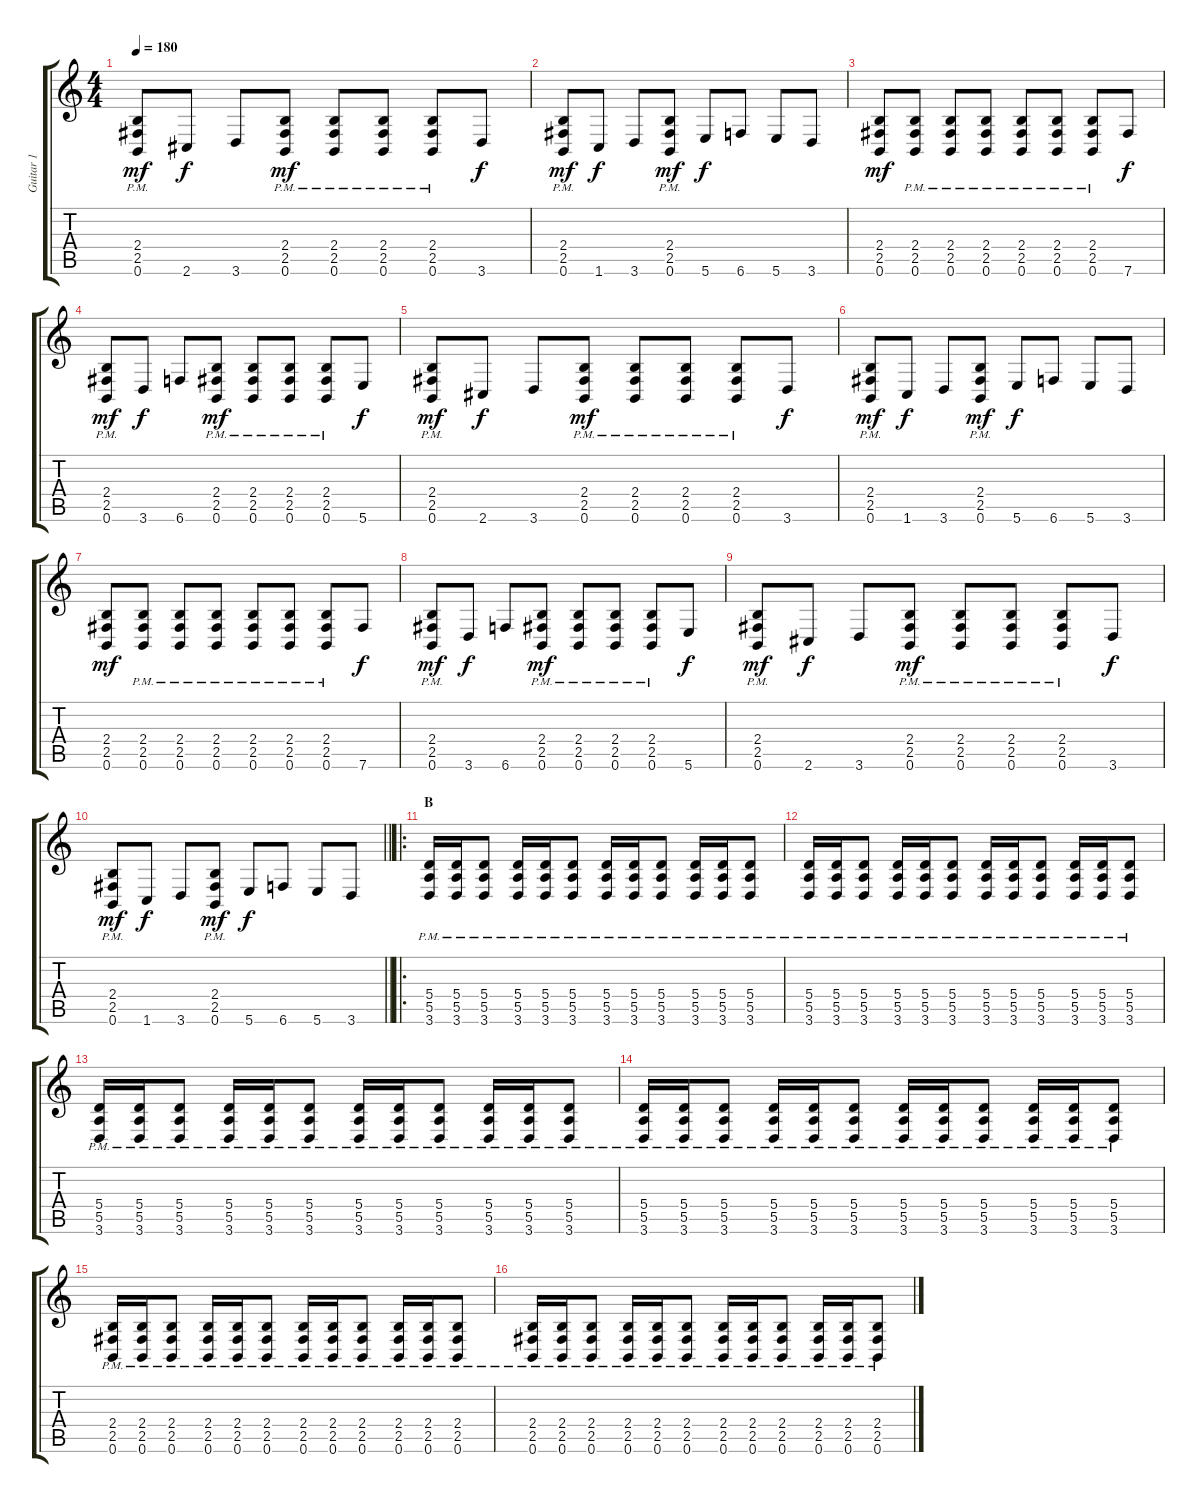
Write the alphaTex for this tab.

\track ("Guitar 1" "Guitar 1") {instrument distortionguitar}
\staff {score tabs}
\tuning (B3 Gb3 D3 A2 E2 B1) {hide}
\ts (4 4)
\tempo 180
\clef g2
\ks c
(2.4{pm} 2.5{pm} 0.6{pm}).8{dy mf} 2.6.8{dy f} 3.6.8 (2.4{pm} 2.5{pm} 0.6{pm}).8{dy mf} (2.4{pm} 2.5{pm} 0.6{pm}).8 (2.4{pm} 2.5{pm} 0.6{pm}).8 (2.4{pm} 2.5{pm} 0.6{pm}).8 3.6.8{dy f} |
(2.4{pm} 2.5{pm} 0.6{pm}).8{dy mf} 1.6.8{dy f} 3.6.8 (2.4{pm} 2.5{pm} 0.6{pm}).8{dy mf} 5.6.8{dy f} 6.6.8 5.6.8 3.6.8 |
(2.4 2.5 0.6).8{dy mf} (2.4{pm} 2.5{pm} 0.6{pm}).8 (2.4{pm} 2.5{pm} 0.6{pm}).8 (2.4{pm} 2.5{pm} 0.6{pm}).8 (2.4{pm} 2.5{pm} 0.6{pm}).8 (2.4{pm} 2.5{pm} 0.6{pm}).8 (2.4{pm} 2.5{pm} 0.6{pm}).8 7.6.8{dy f} |
(2.4{pm} 2.5{pm} 0.6{pm}).8{dy mf} 3.6.8{dy f} 6.6.8 (2.4{pm} 2.5{pm} 0.6{pm}).8{dy mf} (2.4{pm} 2.5{pm} 0.6{pm}).8 (2.4{pm} 2.5{pm} 0.6{pm}).8 (2.4{pm} 2.5{pm} 0.6{pm}).8 5.6.8{dy f} |
(2.4{pm} 2.5{pm} 0.6{pm}).8{dy mf} 2.6.8{dy f} 3.6.8 (2.4{pm} 2.5{pm} 0.6{pm}).8{dy mf} (2.4{pm} 2.5{pm} 0.6{pm}).8 (2.4{pm} 2.5{pm} 0.6{pm}).8 (2.4{pm} 2.5{pm} 0.6{pm}).8 3.6.8{dy f} |
(2.4{pm} 2.5{pm} 0.6{pm}).8{dy mf} 1.6.8{dy f} 3.6.8 (2.4{pm} 2.5{pm} 0.6{pm}).8{dy mf} 5.6.8{dy f} 6.6.8 5.6.8 3.6.8 |
(2.4 2.5 0.6).8{dy mf} (2.4{pm} 2.5{pm} 0.6{pm}).8 (2.4{pm} 2.5{pm} 0.6{pm}).8 (2.4{pm} 2.5{pm} 0.6{pm}).8 (2.4{pm} 2.5{pm} 0.6{pm}).8 (2.4{pm} 2.5{pm} 0.6{pm}).8 (2.4{pm} 2.5{pm} 0.6{pm}).8 7.6.8{dy f} |
(2.4{pm} 2.5{pm} 0.6{pm}).8{dy mf} 3.6.8{dy f} 6.6.8 (2.4{pm} 2.5{pm} 0.6{pm}).8{dy mf} (2.4{pm} 2.5{pm} 0.6{pm}).8 (2.4{pm} 2.5{pm} 0.6{pm}).8 (2.4{pm} 2.5{pm} 0.6{pm}).8 5.6.8{dy f} |
(2.4{pm} 2.5{pm} 0.6{pm}).8{dy mf} 2.6.8{dy f} 3.6.8 (2.4{pm} 2.5{pm} 0.6{pm}).8{dy mf} (2.4{pm} 2.5{pm} 0.6{pm}).8 (2.4{pm} 2.5{pm} 0.6{pm}).8 (2.4{pm} 2.5{pm} 0.6{pm}).8 3.6.8{dy f} |
\barLineRight lightlight
(2.4{pm} 2.5{pm} 0.6{pm}).8{dy mf} 1.6.8{dy f} 3.6.8 (2.4{pm} 2.5{pm} 0.6{pm}).8{dy mf} 5.6.8{dy f} 6.6.8 5.6.8 3.6.8 |
\ro
\section ("" "B")
(5.4{pm} 5.5{pm} 3.6{pm}).16{balance 8} (5.4{pm} 5.5{pm} 3.6{pm}).16 (5.4{pm} 5.5{pm} 3.6{pm}).8 (5.4{pm} 5.5{pm} 3.6{pm}).16 (5.4{pm} 5.5{pm} 3.6{pm}).16 (5.4{pm} 5.5{pm} 3.6{pm}).8 (5.4{pm} 5.5{pm} 3.6{pm}).16 (5.4{pm} 5.5{pm} 3.6{pm}).16 (5.4{pm} 5.5{pm} 3.6{pm}).8 (5.4{pm} 5.5{pm} 3.6{pm}).16 (5.4{pm} 5.5{pm} 3.6{pm}).16 (5.4{pm} 5.5{pm} 3.6{pm}).8 |
(5.4{pm} 5.5{pm} 3.6{pm}).16 (5.4{pm} 5.5{pm} 3.6{pm}).16 (5.4{pm} 5.5{pm} 3.6{pm}).8 (5.4{pm} 5.5{pm} 3.6{pm}).16 (5.4{pm} 5.5{pm} 3.6{pm}).16 (5.4{pm} 5.5{pm} 3.6{pm}).8 (5.4{pm} 5.5{pm} 3.6{pm}).16 (5.4{pm} 5.5{pm} 3.6{pm}).16 (5.4{pm} 5.5{pm} 3.6{pm}).8 (5.4{pm} 5.5{pm} 3.6{pm}).16 (5.4{pm} 5.5{pm} 3.6{pm}).16 (5.4{pm} 5.5{pm} 3.6{pm}).8 |
(5.4{pm} 5.5{pm} 3.6{pm}).16 (5.4{pm} 5.5{pm} 3.6{pm}).16 (5.4{pm} 5.5{pm} 3.6{pm}).8 (5.4{pm} 5.5{pm} 3.6{pm}).16 (5.4{pm} 5.5{pm} 3.6{pm}).16 (5.4{pm} 5.5{pm} 3.6{pm}).8 (5.4{pm} 5.5{pm} 3.6{pm}).16 (5.4{pm} 5.5{pm} 3.6{pm}).16 (5.4{pm} 5.5{pm} 3.6{pm}).8 (5.4{pm} 5.5{pm} 3.6{pm}).16 (5.4{pm} 5.5{pm} 3.6{pm}).16 (5.4{pm} 5.5{pm} 3.6{pm}).8 |
(5.4{pm} 5.5{pm} 3.6{pm}).16 (5.4{pm} 5.5{pm} 3.6{pm}).16 (5.4{pm} 5.5{pm} 3.6{pm}).8 (5.4{pm} 5.5{pm} 3.6{pm}).16 (5.4{pm} 5.5{pm} 3.6{pm}).16 (5.4{pm} 5.5{pm} 3.6{pm}).8 (5.4{pm} 5.5{pm} 3.6{pm}).16 (5.4{pm} 5.5{pm} 3.6{pm}).16 (5.4{pm} 5.5{pm} 3.6{pm}).8 (5.4{pm} 5.5{pm} 3.6{pm}).16 (5.4{pm} 5.5{pm} 3.6{pm}).16 (5.4{pm} 5.5{pm} 3.6{pm}).8 |
(2.4{pm} 2.5{pm} 0.6{pm}).16 (2.4{pm} 2.5{pm} 0.6{pm}).16 (2.4{pm} 2.5{pm} 0.6{pm}).8 (2.4{pm} 2.5{pm} 0.6{pm}).16 (2.4{pm} 2.5{pm} 0.6{pm}).16 (2.4{pm} 2.5{pm} 0.6{pm}).8 (2.4{pm} 2.5{pm} 0.6{pm}).16 (2.4{pm} 2.5{pm} 0.6{pm}).16 (2.4{pm} 2.5{pm} 0.6{pm}).8 (2.4{pm} 2.5{pm} 0.6{pm}).16 (2.4{pm} 2.5{pm} 0.6{pm}).16 (2.4{pm} 2.5{pm} 0.6{pm}).8 |
(2.4{pm} 2.5{pm} 0.6{pm}).16 (2.4{pm} 2.5{pm} 0.6{pm}).16 (2.4{pm} 2.5{pm} 0.6{pm}).8 (2.4{pm} 2.5{pm} 0.6{pm}).16 (2.4{pm} 2.5{pm} 0.6{pm}).16 (2.4{pm} 2.5{pm} 0.6{pm}).8 (2.4{pm} 2.5{pm} 0.6{pm}).16 (2.4{pm} 2.5{pm} 0.6{pm}).16 (2.4{pm} 2.5{pm} 0.6{pm}).8 (2.4{pm} 2.5{pm} 0.6{pm}).16 (2.4{pm} 2.5{pm} 0.6{pm}).16 (2.4{pm} 2.5{pm} 0.6{pm}).8
